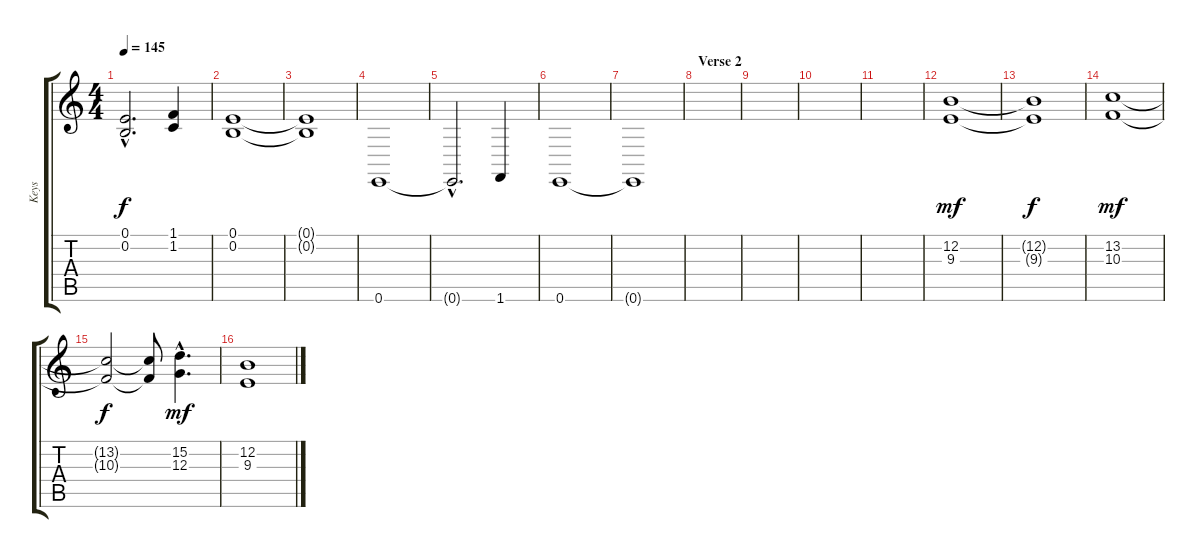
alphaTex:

\track ("Keys" "Keys") {instrument synthstrings1}
\staff {score tabs}
\tuning (E4 B3 G3 D3 A2 E2) {hide}
\ts (4 4)
\tempo 145
\clef g2
\ks c
(0.1{hac t} 0.2{hac t}).2{d dy f} (1.1 1.2).4 |
(0.1 0.2).1 |
(0.1{t} 0.2{t}).1 |
0.6.1 |
0.6{hac t}.2{d} 1.6.4 |
0.6.1 |
0.6{t}.1 |
\section ("" "Verse 2")
|
|
|
|
(12.2 9.3).1{dy mf volume 11 balance 8 instrument synthstrings1} |
(12.2{t} 9.3{t}).1{dy f} |
(13.2 10.3).1{dy mf} |
(13.2{t} 10.3{t}).2{dy f} (13.2{t} 10.3{t}).8 (15.2{hac} 12.3{hac}).4{d dy mf} |
(12.2 9.3).1
